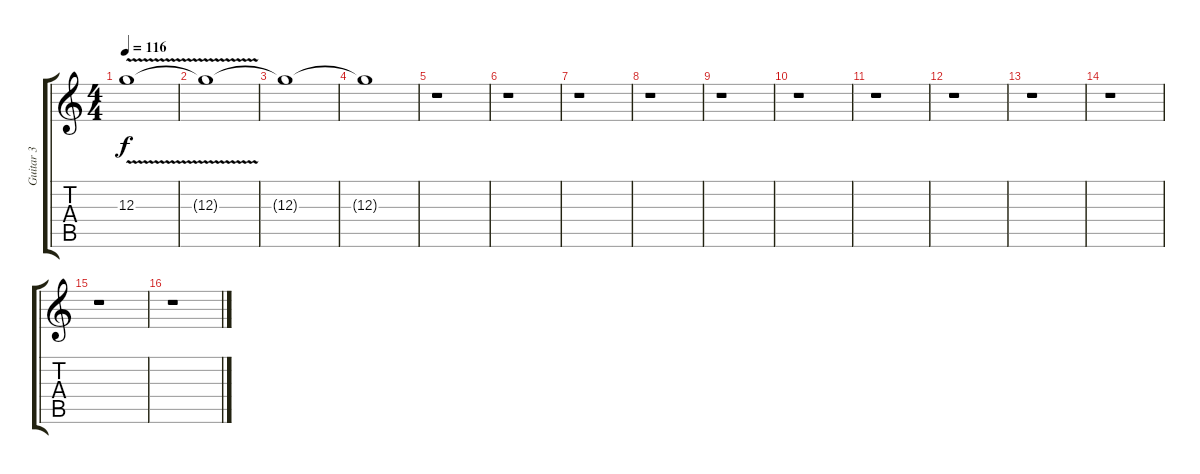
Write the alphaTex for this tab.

\track ("Guitar 3" "Guitar 3") {instrument distortionguitar}
\staff {score tabs}
\tuning (E4 B3 G3 D3 A2 E2) {hide}
\ts (4 4)
\tempo 116
\clef g2
\ks c
12.3{v}.1{dy f} |
12.3{t}.1 |
12.3{t}.1 |
12.3{t}.1 |
r.1 |
r.1 |
r.1 |
r.1 |
r.1 |
r.1 |
r.1 |
r.1 |
r.1 |
r.1 |
r.1 |
r.1
